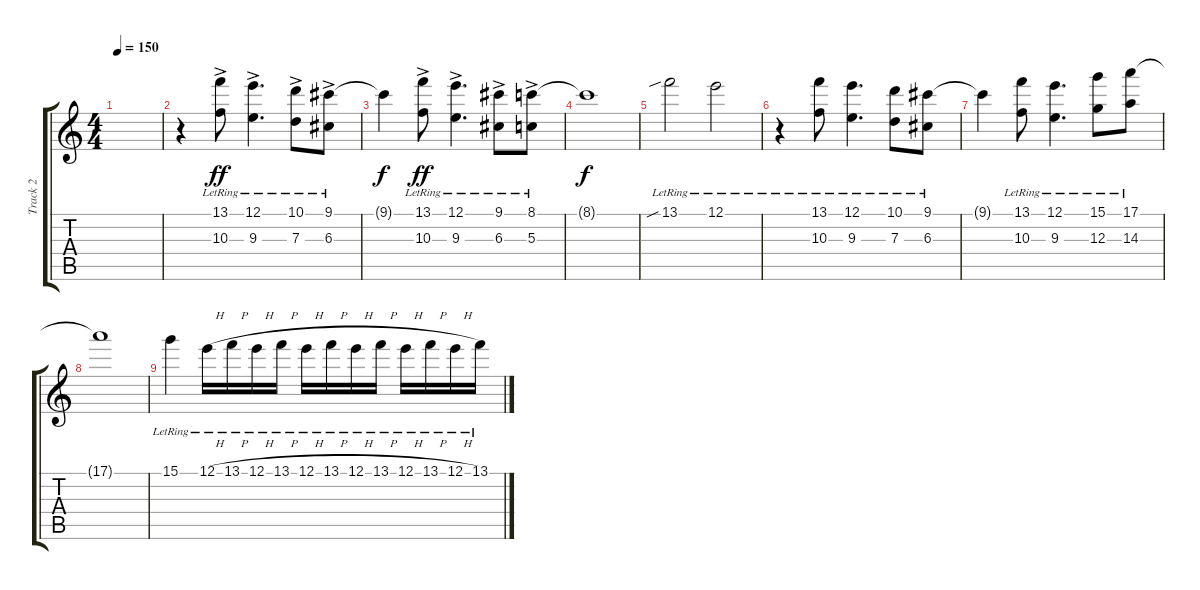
\track ("Track 2" "Track 2") {instrument distortionguitar}
\staff {score tabs}
\tuning (E4 B3 G3 D3 A2 D2) {hide}
\ts (4 4)
\tempo 150
\clef g2
\ks c
|
r.4 (13.1{ac lr} 10.3{lr}).8{dy ff} (12.1{ac lr} 9.3{lr}).4{d} (10.1{ac lr} 7.3{lr}).8 (9.1{ac lr} 6.3{lr}).8 |
9.1{t}.4{dy f} (13.1{ac lr} 10.3{lr}).8{dy ff} (12.1{ac lr} 9.3{lr}).4{d} (9.1{ac lr} 6.3{lr}).8 (8.1{ac lr} 5.3{lr}).8 |
8.1{t}.1{dy f} |
13.1{sib lr}.2 12.1{lr}.2 |
r.4 (13.1{lr} 10.3).8 (12.1{lr} 9.3).4{d} (10.1{lr} 7.3).8 (9.1{lr} 6.3).8 |
9.1{t}.4 (13.1{lr} 10.3).8 (12.1{lr} 9.3).4{d} (15.1{lr} 12.3).8 (17.1{lr} 14.3).8 |
17.1{t}.1 |
15.1{lr}.4 12.1{h lr}.16 13.1{h lr}.16 12.1{h lr}.16 13.1{h lr}.16 12.1{h lr}.16 13.1{h lr}.16 12.1{h lr}.16 13.1{h lr}.16 12.1{h lr}.16 13.1{h lr}.16 12.1{h lr}.16 13.1{lr}.16
